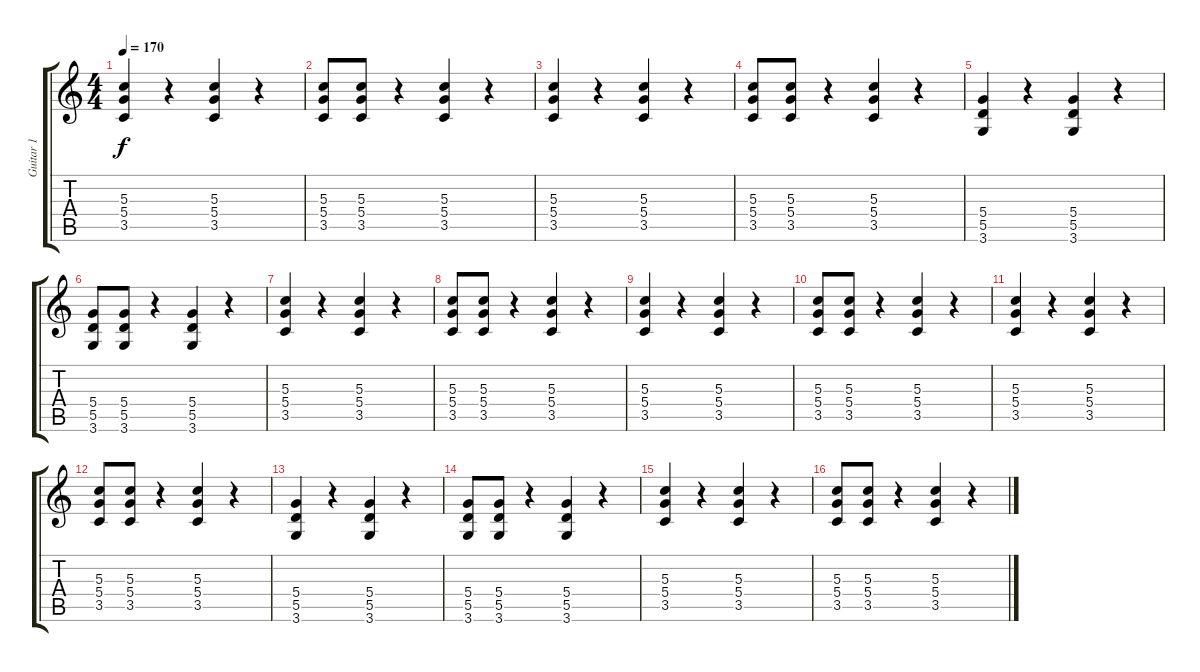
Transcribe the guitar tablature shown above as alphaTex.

\track ("Guitar 1" "Guitar 1") {instrument overdrivenguitar}
\staff {score tabs}
\tuning (E4 B3 G3 D3 A2 E2) {hide}
\ts (4 4)
\tempo 170
\clef g2
\ks c
(5.3 5.4 3.5).4{dy f} r.4 (5.3 5.4 3.5).4 r.4 |
(5.3 5.4 3.5).8 (5.3 5.4 3.5).8 r.4 (5.3 5.4 3.5).4 r.4 |
(5.3 5.4 3.5).4 r.4 (5.3 5.4 3.5).4 r.4 |
(5.3 5.4 3.5).8 (5.3 5.4 3.5).8 r.4 (5.3 5.4 3.5).4 r.4 |
(5.4 5.5 3.6).4 r.4 (5.4 5.5 3.6).4 r.4 |
(5.4 5.5 3.6).8 (5.4 5.5 3.6).8 r.4 (5.4 5.5 3.6).4 r.4 |
(5.3 5.4 3.5).4 r.4 (5.3 5.4 3.5).4 r.4 |
(5.3 5.4 3.5).8 (5.3 5.4 3.5).8 r.4 (5.3 5.4 3.5).4 r.4 |
(5.3 5.4 3.5).4 r.4 (5.3 5.4 3.5).4 r.4 |
(5.3 5.4 3.5).8 (5.3 5.4 3.5).8 r.4 (5.3 5.4 3.5).4 r.4 |
(5.3 5.4 3.5).4 r.4 (5.3 5.4 3.5).4 r.4 |
(5.3 5.4 3.5).8 (5.3 5.4 3.5).8 r.4 (5.3 5.4 3.5).4 r.4 |
(5.4 5.5 3.6).4 r.4 (5.4 5.5 3.6).4 r.4 |
(5.4 5.5 3.6).8 (5.4 5.5 3.6).8 r.4 (5.4 5.5 3.6).4 r.4 |
(5.3 5.4 3.5).4 r.4 (5.3 5.4 3.5).4 r.4 |
(5.3 5.4 3.5).8 (5.3 5.4 3.5).8 r.4 (5.3 5.4 3.5).4 r.4
